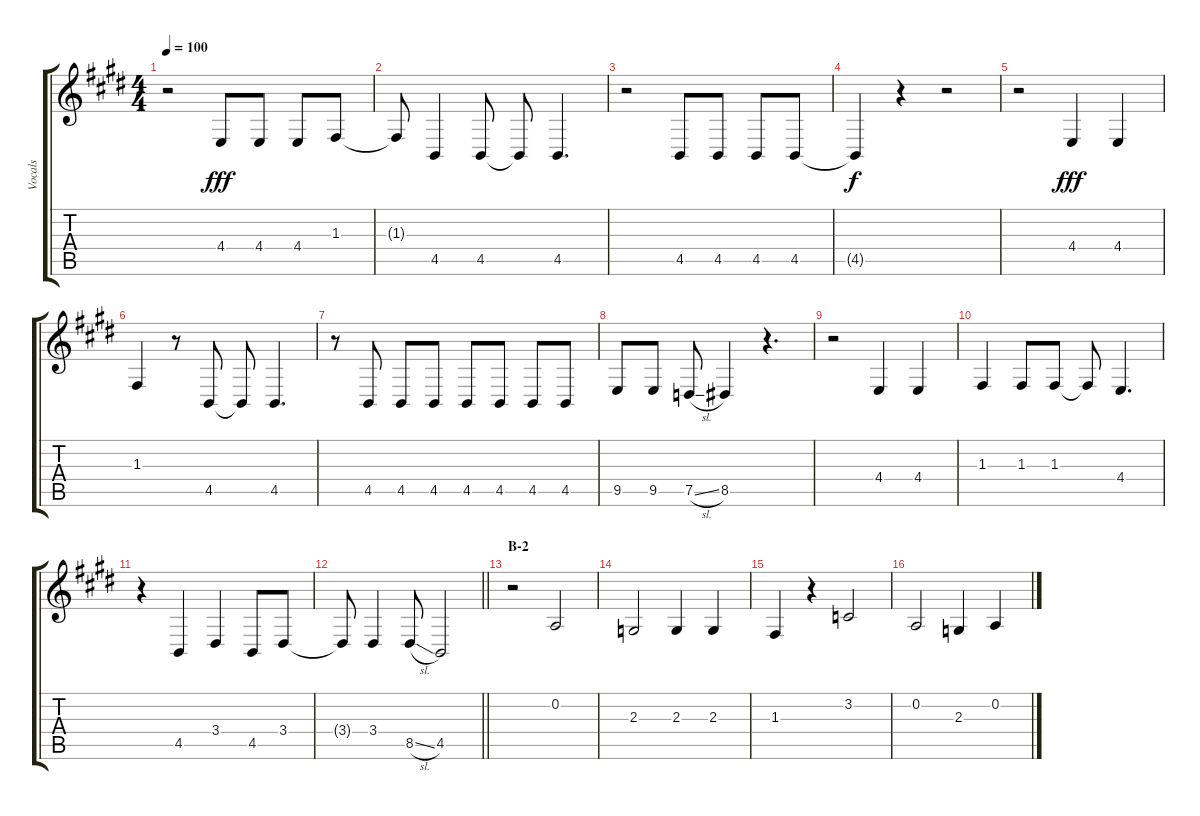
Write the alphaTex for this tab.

\track ("Vocals" "Vocals") {instrument voiceoohs}
\staff {score tabs}
\tuning (D4 A3 F3 C3 G2 D2) {hide}
\ts (4 4)
\tempo 100
\clef g2
\ks e
r.2{dy fff} 4.4.8 4.4.8 4.4.8 1.3.8 |
1.3{t}.8 4.5.4 4.5.8 4.5{t}.8 4.5.4{d} |
r.2 4.5.8 4.5.8 4.5.8 4.5.8 |
4.5{t}.4{dy f} r.4 r.2 |
r.2 4.4.4{dy fff} 4.4.4 |
1.3.4 r.8 4.5.8 4.5{t}.8 4.5.4{d} |
r.8 4.5.8 4.5.8 4.5.8 4.5.8 4.5.8 4.5.8 4.5.8 |
9.5.8 9.5.8 7.5{sl}.8 8.5.4 r.4{d} |
r.2 4.4.4 4.4.4 |
1.3.4 1.3.8 1.3.8 1.3{t}.8 4.4.4{d} |
r.4 4.5.4 3.4.4 4.5.8 3.4.8 |
\barLineRight lightlight
3.4{t}.8 3.4.4 8.5{sl}.8 4.5.2 |
\section ("" "B-2")
r.2 0.2.2 |
2.3.2 2.3.4 2.3.4 |
1.3.4 r.4 3.2.2 |
0.2.2 2.3.4 0.2.4
